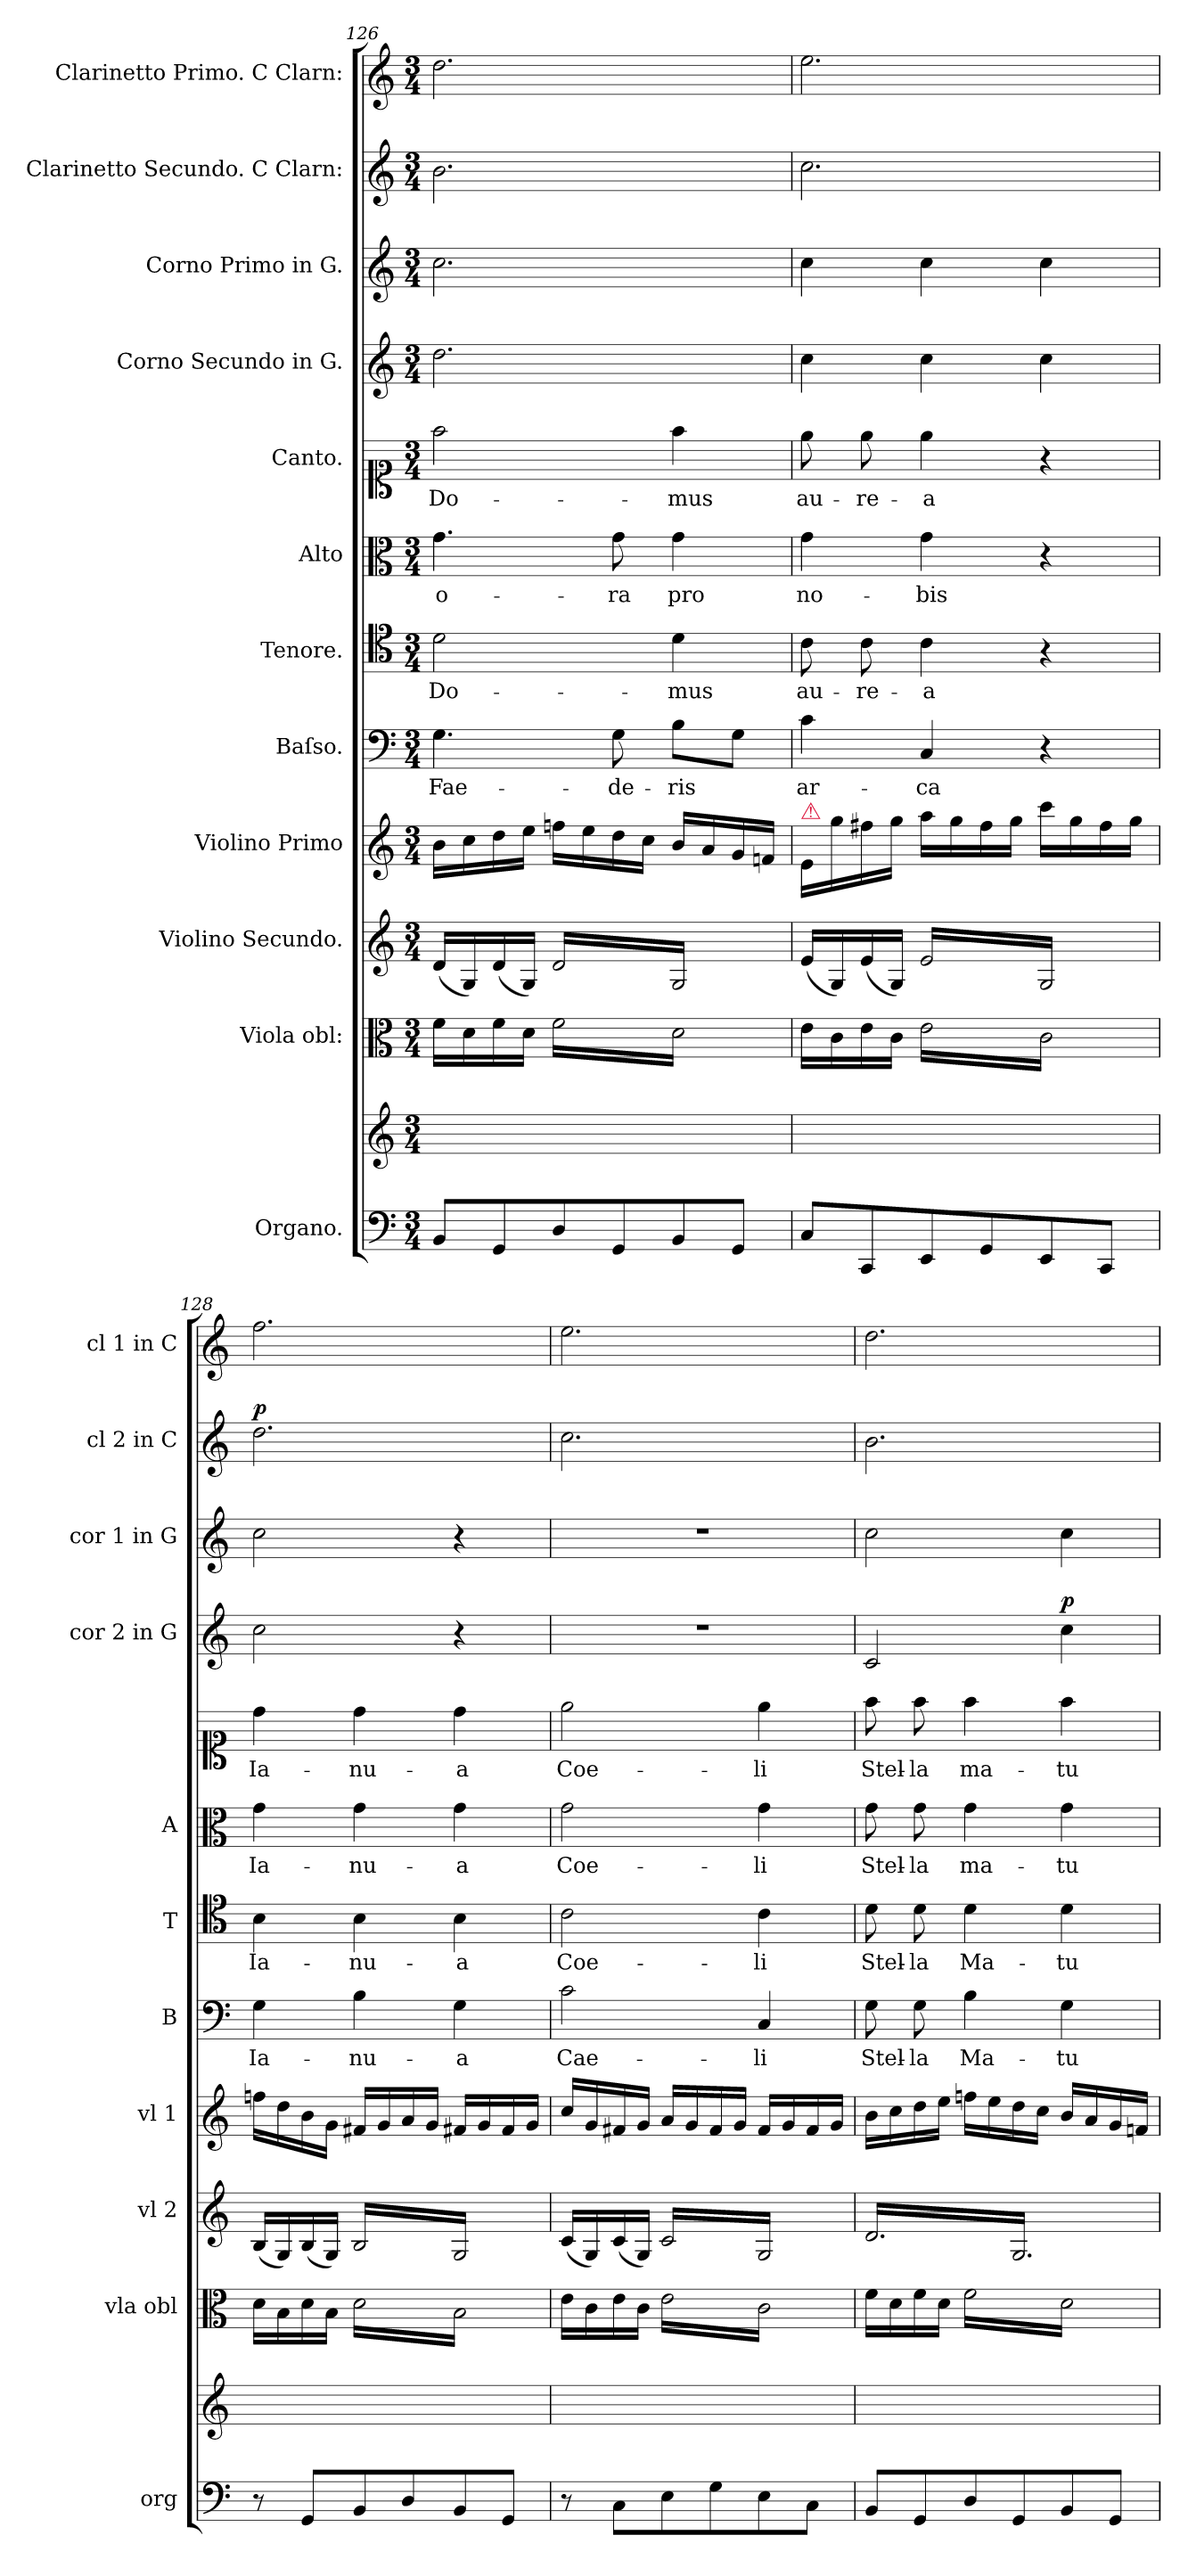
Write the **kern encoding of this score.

**kern	**kern	**dynam	**kern	**dynam	**kern	**dynam	**kern	**dynam	**kern	**text	**dynam	**kern	**text	**dynam	**kern	**text	**kern	**text	**kern	**dynam	**kern	**dynam	**kern	**dynam	**kern	**dynam
*part12	*part12	*part12	*part11	*part11	*part10	*part10	*part9	*part9	*part8	*part8	*part8	*part7	*part7	*part7	*part6	*part6	*part5	*part5	*part4	*part4	*part3	*part3	*part2	*part2	*part1	*part1
*staff13	*staff12	*staff12/13	*staff11	*staff11	*staff10	*staff10	*staff9	*staff9	*staff8	*staff8	*staff8	*staff7	*staff7	*staff7	*staff6	*staff6	*staff5	*staff5	*staff4	*staff4	*staff3	*staff3	*staff2	*staff2	*staff1	*staff1
*I"Organo.	*	*	*I"Viola obl:	*	*I"Violino Secundo.	*	*I"Violino Primo	*	*I"Baſso.	*	*	*I"Tenore.	*	*	*I"Alto	*	*I"Canto.	*	*I"Corno Secundo in G.	*	*I"Corno Primo in G.	*	*I"Clarinetto Secundo. C Clarn:	*	*I"Clarinetto Primo. C Clarn:	*
*I'org	*	*	*I'vla obl	*	*I'vl 2	*	*I'vl 1	*	*I'B	*	*	*I'T	*	*	*I'A	*	*	*	*I'cor 2 in G	*	*I'cor 1 in G	*	*I'cl 2 in C	*	*I'cl 1 in C	*
*clefF4	*clefG2	*	*clefC3	*	*clefG2	*	*clefG2	*	*clefF4	*	*	*clefC4	*	*	*clefC3	*	*clefC1	*	*clefG2	*	*clefG2	*	*clefG2	*	*clefG2	*
*	*	*	*	*	*	*	*	*	*	*	*	*	*	*	*	*	*	*	*ITrd-4c-7	*	*ITrd-4c-7	*	*	*	*	*
*k[]	*k[]	*	*k[]	*	*k[]	*	*k[]	*	*k[]	*	*	*k[]	*	*	*k[]	*	*k[]	*	*	*	*	*	*k[]	*	*k[]	*
*C:	*C:	*	*C:	*	*C:	*	*C:	*	*C:	*	*	*C:	*	*	*C:	*	*C:	*	*	*	*	*	*C:	*	*C:	*
*M3/4	*M3/4	*	*M3/4	*	*M3/4	*	*M3/4	*	*M3/4	*	*	*M3/4	*	*	*M3/4	*	*M3/4	*	*M3/4	*	*M3/4	*	*M3/4	*	*M3/4	*
=126	=126	=126	=126	=126	=126	=126	=126	=126	=126	=126	=126	=126	=126	=126	=126	=126	=126	=126	=126	=126	=126	=126	=126	=126	=126	=126
8BB/L	2.ryy	.	16f\LL	.	(16d/LL	.	16b\LL	.	4.G\	Fae-	.	2d\	Do-	.	4.g\	o-	2ff\	Do-	2.aa\	.	2.gg\	.	2.b\	.	2.dd\	.
.	.	.	16d\	.	16G/)	.	16cc\	.	.	.	.	.	.	.	.	.	.	.	.	.	.	.	.	.	.	.
8GG/	.	.	16f\	.	(16d/	.	16dd\	.	.	.	.	.	.	.	.	.	.	.	.	.	.	.	.	.	.	.
.	.	.	16d\JJ	.	16G/JJ)	.	16ee\JJ	.	.	.	.	.	.	.	.	.	.	.	.	.	.	.	.	.	.	.
*	*	*	*tremolo	*	*	*	*	*	*	*	*	*	*	*	*	*	*	*	*	*	*	*	*	*	*	*
*	*	*	*	*	*tremolo	*	*	*	*	*	*	*	*	*	*	*	*	*	*	*	*	*	*	*	*	*
8D/	.	.	16f\LL	.	(16d/LL	.	16ffn\LL	.	.	.	.	.	.	.	.	.	.	.	.	.	.	.	.	.	.	.
.	.	.	16d\	.	16G/)	.	16ee\	.	.	.	.	.	.	.	.	.	.	.	.	.	.	.	.	.	.	.
8GG/	.	.	16f\	.	16d/	.	16dd\	.	8G\	-de-	.	.	.	.	8g\	-ra	.	.	.	.	.	.	.	.	.	.
.	.	.	16d\	.	16G/)	.	16cc\JJ	.	.	.	.	.	.	.	.	.	.	.	.	.	.	.	.	.	.	.
8BB/	.	.	16f\	.	16d/	.	16b/LL	.	8B\L	-ris	.	4d\	-mus	.	4g\	pro	4ff\	-mus	.	.	.	.	.	.	.	.
.	.	.	16d\	.	16G/)	.	16a/	.	.	.	.	.	.	.	.	.	.	.	.	.	.	.	.	.	.	.
8GG/J	.	.	16f\	.	16d/	.	16g/	.	8G\J	.	.	.	.	.	.	.	.	.	.	.	.	.	.	.	.	.
.	.	.	16d\JJ	.	16G/)JJ	.	16fn/JJ	.	.	.	.	.	.	.	.	.	.	.	.	.	.	.	.	.	.	.
*	*	*	*	*	*Xtremolo	*	*	*	*	*	*	*	*	*	*	*	*	*	*	*	*	*	*	*	*	*
*	*	*	*Xtremolo	*	*	*	*	*	*	*	*	*	*	*	*	*	*	*	*	*	*	*	*	*	*	*
=127	=127	=127	=127	=127	=127	=127	=127	=127	=127	=127	=127	=127	=127	=127	=127	=127	=127	=127	=127	=127	=127	=127	=127	=127	=127	=127
!	!	!	!	!	!	!	!LO:TX:a:color=crimson:t=⚠	!	!	!	!	!	!	!	!	!	!	!	!	!	!	!	!	!	!	!
8C/L	2.ryy	.	16e\LL	.	(16e/LL	.	16e/LL	.	4c\	ar-	.	8c\	au-	.	4g\	no-	8ee\	au-	4gg\	.	4gg\	.	2.cc\	.	2.ee\	.
.	.	.	16c\	.	16G/)	.	16gg\	.	.	.	.	.	.	.	.	.	.	.	.	.	.	.	.	.	.	.
8CC/	.	.	16e\	.	(16e/	.	16ff#X\	.	.	.	.	8c\	-re-	.	.	.	8ee\	-re-	.	.	.	.	.	.	.	.
.	.	.	16c\JJ	.	16G/JJ)	.	16gg\JJ	.	.	.	.	.	.	.	.	.	.	.	.	.	.	.	.	.	.	.
*	*	*	*tremolo	*	*	*	*	*	*	*	*	*	*	*	*	*	*	*	*	*	*	*	*	*	*	*
*	*	*	*	*	*tremolo	*	*	*	*	*	*	*	*	*	*	*	*	*	*	*	*	*	*	*	*	*
8EE/	.	.	16e\LL	.	(16e/LL	.	16aa\LL	.	4C/	-ca	.	4c\	-a	.	4g\	-bis	4ee\	-a	4gg\	.	4gg\	.	.	.	.	.
.	.	.	16c\	.	16G/)	.	16gg\	.	.	.	.	.	.	.	.	.	.	.	.	.	.	.	.	.	.	.
8GG/	.	.	16e\	.	16e/	.	16ff#\	.	.	.	.	.	.	.	.	.	.	.	.	.	.	.	.	.	.	.
.	.	.	16c\	.	16G/)	.	16gg\JJ	.	.	.	.	.	.	.	.	.	.	.	.	.	.	.	.	.	.	.
8EE/	.	.	16e\	.	16e/	.	16ccc\LL	.	4r	.	.	4r	.	.	4r	.	4r	.	4gg\	.	4gg\	.	.	.	.	.
.	.	.	16c\	.	16G/)	.	16gg\	.	.	.	.	.	.	.	.	.	.	.	.	.	.	.	.	.	.	.
8CC/J	.	.	16e\	.	16e/	.	16ff#\	.	.	.	.	.	.	.	.	.	.	.	.	.	.	.	.	.	.	.
.	.	.	16c\JJ	.	16G/)JJ	.	16gg\JJ	.	.	.	.	.	.	.	.	.	.	.	.	.	.	.	.	.	.	.
*	*	*	*	*	*Xtremolo	*	*	*	*	*	*	*	*	*	*	*	*	*	*	*	*	*	*	*	*	*
*	*	*	*Xtremolo	*	*	*	*	*	*	*	*	*	*	*	*	*	*	*	*	*	*	*	*	*	*	*
=128	=128	=128	=128	=128	=128	=128	=128	=128	=128	=128	=128	=128	=128	=128	=128	=128	=128	=128	=128	=128	=128	=128	=128	=128	=128	=128
!	!	!	!	!	!	!LO:DY:a	!	!	!	!	!LO:DY:a	!	!	!LO:DY:a	!	!	!	!	!	!	!	!	!	!LO:DY:a	!	!
8r	2.ryy	.	16d\LL	pia	(16B/LL	piano	16ffn\LL	piano	4G\	Ia-	pia	4B\	Ia-	pia	4g\	Ia-	4dd\	Ia-	2gg\	.	2gg\	.	2.dd\	p.	2.ff\	pia
.	.	.	16B\	.	16G/)	.	16dd\	.	.	.	.	.	.	.	.	.	.	.	.	.	.	.	.	.	.	.
!	!	!LO:DY:b=2	!	!	!	!	!	!	!	!	!	!	!	!	!	!	!	!	!	!	!	!	!	!	!	!
8GG/L	.	pia	16d\	.	(16B/	.	16b\	.	.	.	.	.	.	.	.	.	.	.	.	.	.	.	.	.	.	.
.	.	.	16B\JJ	.	16G/JJ)	.	16g\JJ	.	.	.	.	.	.	.	.	.	.	.	.	.	.	.	.	.	.	.
*	*	*	*tremolo	*	*	*	*	*	*	*	*	*	*	*	*	*	*	*	*	*	*	*	*	*	*	*
*	*	*	*	*	*tremolo	*	*	*	*	*	*	*	*	*	*	*	*	*	*	*	*	*	*	*	*	*
8BB/	.	.	16d\LL	.	(16B/LL	.	16f#X/LL	.	4B\	-nu-	.	4B\	-nu-	.	4g\	-nu-	4dd\	-nu-	.	.	.	.	.	.	.	.
.	.	.	16B\	.	16G/)	.	16g/	.	.	.	.	.	.	.	.	.	.	.	.	.	.	.	.	.	.	.
8D/	.	.	16d\	.	16B/	.	16a/	.	.	.	.	.	.	.	.	.	.	.	.	.	.	.	.	.	.	.
.	.	.	16B\	.	16G/)	.	16g/JJ	.	.	.	.	.	.	.	.	.	.	.	.	.	.	.	.	.	.	.
8BB/	.	.	16d\	.	16B/	.	16f#X/LL	.	4G\	-a	.	4B\	-a	.	4g\	-a	4dd\	-a	4r	.	4r	.	.	.	.	.
.	.	.	16B\	.	16G/)	.	16g/	.	.	.	.	.	.	.	.	.	.	.	.	.	.	.	.	.	.	.
8GG/J	.	.	16d\	.	16B/	.	16f#/	.	.	.	.	.	.	.	.	.	.	.	.	.	.	.	.	.	.	.
.	.	.	16B\JJ	.	16G/)JJ	.	16g/JJ	.	.	.	.	.	.	.	.	.	.	.	.	.	.	.	.	.	.	.
*	*	*	*	*	*Xtremolo	*	*	*	*	*	*	*	*	*	*	*	*	*	*	*	*	*	*	*	*	*
*	*	*	*Xtremolo	*	*	*	*	*	*	*	*	*	*	*	*	*	*	*	*	*	*	*	*	*	*	*
=129	=129	=129	=129	=129	=129	=129	=129	=129	=129	=129	=129	=129	=129	=129	=129	=129	=129	=129	=129	=129	=129	=129	=129	=129	=129	=129
8r	2.ryy	.	16e\LL	.	(16c/LL	.	16cc/LL	.	2c\	Cae-	.	2c\	Coe-	.	2g\	Coe-	2ee\	Coe-	2.r	.	2.r	.	2.cc\	.	2.ee\	.
.	.	.	16c\	.	16G/)	.	16g/	.	.	.	.	.	.	.	.	.	.	.	.	.	.	.	.	.	.	.
8C\L	.	.	16e\	.	(16c/	.	16f#X/	.	.	.	.	.	.	.	.	.	.	.	.	.	.	.	.	.	.	.
.	.	.	16c\JJ	.	16G/JJ)	.	16g/JJ	.	.	.	.	.	.	.	.	.	.	.	.	.	.	.	.	.	.	.
*	*	*	*tremolo	*	*	*	*	*	*	*	*	*	*	*	*	*	*	*	*	*	*	*	*	*	*	*
*	*	*	*	*	*tremolo	*	*	*	*	*	*	*	*	*	*	*	*	*	*	*	*	*	*	*	*	*
8E\	.	.	16e\LL	.	(16c/LL	.	16a/LL	.	.	.	.	.	.	.	.	.	.	.	.	.	.	.	.	.	.	.
.	.	.	16c\	.	16G/)	.	16g/	.	.	.	.	.	.	.	.	.	.	.	.	.	.	.	.	.	.	.
8G\	.	.	16e\	.	16c/	.	16f#/	.	.	.	.	.	.	.	.	.	.	.	.	.	.	.	.	.	.	.
.	.	.	16c\	.	16G/)	.	16g/JJ	.	.	.	.	.	.	.	.	.	.	.	.	.	.	.	.	.	.	.
8E\	.	.	16e\	.	16c/	.	16f#/LL	.	4C/	-li	.	4c\	-li	.	4g\	-li	4ee\	-li	.	.	.	.	.	.	.	.
.	.	.	16c\	.	16G/)	.	16g/	.	.	.	.	.	.	.	.	.	.	.	.	.	.	.	.	.	.	.
8C\J	.	.	16e\	.	16c/	.	16f#/	.	.	.	.	.	.	.	.	.	.	.	.	.	.	.	.	.	.	.
.	.	.	16c\JJ	.	16G/)JJ	.	16g/JJ	.	.	.	.	.	.	.	.	.	.	.	.	.	.	.	.	.	.	.
*	*	*	*Xtremolo	*	*	*	*	*	*	*	*	*	*	*	*	*	*	*	*	*	*	*	*	*	*	*
=130	=130	=130	=130	=130	=130	=130	=130	=130	=130	=130	=130	=130	=130	=130	=130	=130	=130	=130	=130	=130	=130	=130	=130	=130	=130	=130
!	!	!	!	!	!	!	!	!	!	!	!	!	!	!	!	!	!	!	!	!	!	!LO:DY:a	!	!	!	!
8BB/L	2.ryy	.	16f\LL	.	(16d/LL	.	16b\LL	.	8G\	Stel-	.	8d\	Stel-	.	8g\	Stel-	8ff\	Stel-	2g/	.	2gg\	pia	2.b\	.	2.dd\	.
.	.	.	16d\	.	16G/)	.	16cc\	.	.	.	.	.	.	.	.	.	.	.	.	.	.	.	.	.	.	.
8GG/	.	.	16f\	.	16d/	.	16dd\	.	8G\	-la	.	8d\	-la	.	8g\	-la	8ff\	-la	.	.	.	.	.	.	.	.
.	.	.	16d\JJ	.	16G/)	.	16ee\JJ	.	.	.	.	.	.	.	.	.	.	.	.	.	.	.	.	.	.	.
*	*	*	*tremolo	*	*	*	*	*	*	*	*	*	*	*	*	*	*	*	*	*	*	*	*	*	*	*
8D/	.	.	16f\LL	.	16d/	.	16ffn\LL	.	4B\	Ma-	.	4d\	Ma-	.	4g\	ma-	4ff\	ma-	.	.	.	.	.	.	.	.
.	.	.	16d\	.	16G/)	.	16ee\	.	.	.	.	.	.	.	.	.	.	.	.	.	.	.	.	.	.	.
8GG/	.	.	16f\	.	16d/	.	16dd\	.	.	.	.	.	.	.	.	.	.	.	.	.	.	.	.	.	.	.
.	.	.	16d\	.	16G/)	.	16cc\JJ	.	.	.	.	.	.	.	.	.	.	.	.	.	.	.	.	.	.	.
!	!	!	!	!	!	!	!	!	!	!	!	!	!	!	!	!	!	!	!	!LO:DY:a	!	!	!	!	!	!
8BB/	.	.	16f\	.	16d/	.	16b/LL	.	4G\	-tu-	.	4d\	-tu-	.	4g\	-tu-	4ff\	-tu-	4gg\	p.	4gg\	.	.	.	.	.
.	.	.	16d\	.	16G/)	.	16a/	.	.	.	.	.	.	.	.	.	.	.	.	.	.	.	.	.	.	.
8GG/J	.	.	16f\	.	16d/	.	16g/	.	.	.	.	.	.	.	.	.	.	.	.	.	.	.	.	.	.	.
.	.	.	16d\JJ	.	16G/)JJ	.	16fn/JJ	.	.	.	.	.	.	.	.	.	.	.	.	.	.	.	.	.	.	.
*	*	*	*	*	*Xtremolo	*	*	*	*	*	*	*	*	*	*	*	*	*	*	*	*	*	*	*	*	*
*	*	*	*Xtremolo	*	*	*	*	*	*	*	*	*	*	*	*	*	*	*	*	*	*	*	*	*	*	*
.	.	.	.	.	.	.	.	.	.	.	.	.	.	.	.	.	.	.	.	.	.	.	.	.	.	.
.	.	.	.	.	.	.	.	.	.	.	.	.	.	.	.	.	.	.	.	.	.	.	.	.	.	.
.	.	.	.	.	.	.	.	.	.	.	.	.	.	.	.	.	.	.	.	.	.	.	.	.	.	.
.	.	.	.	.	.	.	.	.	.	.	.	.	.	.	.	.	.	.	.	.	.	.	.	.	.	.
.	.	.	.	.	.	.	.	.	.	.	.	.	.	.	.	.	.	.	.	.	.	.	.	.	.	.
.	.	.	.	.	.	.	.	.	.	.	.	.	.	.	.	.	.	.	.	.	.	.	.	.	.	.
=	=	=	=	=	=	=	=	=	=	=	=	=	=	=	=	=	=	=	=	=	=	=	=	=	=	=
*-	*-	*-	*-	*-	*-	*-	*-	*-	*-	*-	*-	*-	*-	*-	*-	*-	*-	*-	*-	*-	*-	*-	*-	*-	*-	*-
